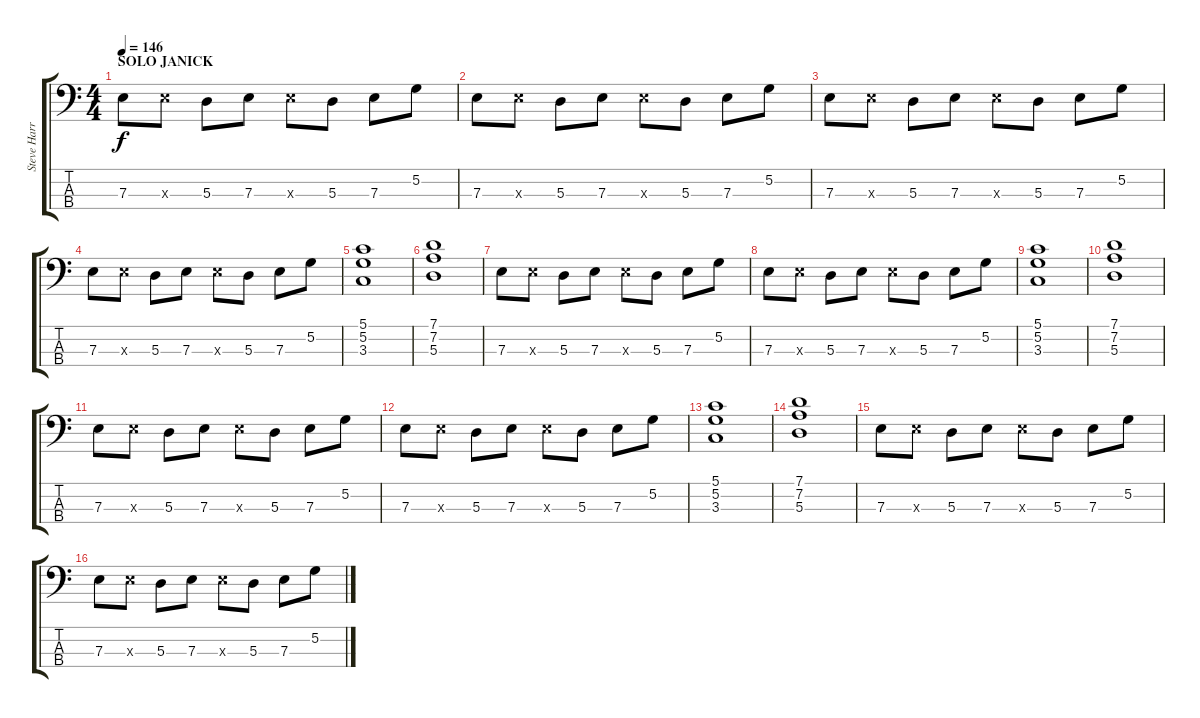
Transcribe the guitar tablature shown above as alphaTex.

\track ("Steve Harris" "Steve Harr") {instrument electricbassfinger}
\staff {score tabs}
\tuning (G2 D2 A1 E1) {hide}
\ts (4 4)
\section ("" "SOLO JANICK")
\tempo 146
\clef f4
\ks c
7.3.8{dy f} 7.3{x}.8 5.3.8 7.3.8 7.3{x}.8 5.3.8 7.3.8 5.2.8 |
7.3.8 7.3{x}.8 5.3.8 7.3.8 7.3{x}.8 5.3.8 7.3.8 5.2.8 |
7.3.8 7.3{x}.8 5.3.8 7.3.8 7.3{x}.8 5.3.8 7.3.8 5.2.8 |
7.3.8 7.3{x}.8 5.3.8 7.3.8 7.3{x}.8 5.3.8 7.3.8 5.2.8 |
(5.1 5.2 3.3).1 |
(7.1 7.2 5.3).1 |
7.3.8 7.3{x}.8 5.3.8 7.3.8 7.3{x}.8 5.3.8 7.3.8 5.2.8 |
7.3.8 7.3{x}.8 5.3.8 7.3.8 7.3{x}.8 5.3.8 7.3.8 5.2.8 |
(5.1 5.2 3.3).1 |
(7.1 7.2 5.3).1 |
7.3.8 7.3{x}.8 5.3.8 7.3.8 7.3{x}.8 5.3.8 7.3.8 5.2.8 |
7.3.8 7.3{x}.8 5.3.8 7.3.8 7.3{x}.8 5.3.8 7.3.8 5.2.8 |
(5.1 5.2 3.3).1 |
(7.1 7.2 5.3).1 |
7.3.8 7.3{x}.8 5.3.8 7.3.8 7.3{x}.8 5.3.8 7.3.8 5.2.8 |
7.3.8 7.3{x}.8 5.3.8 7.3.8 7.3{x}.8 5.3.8 7.3.8 5.2.8
